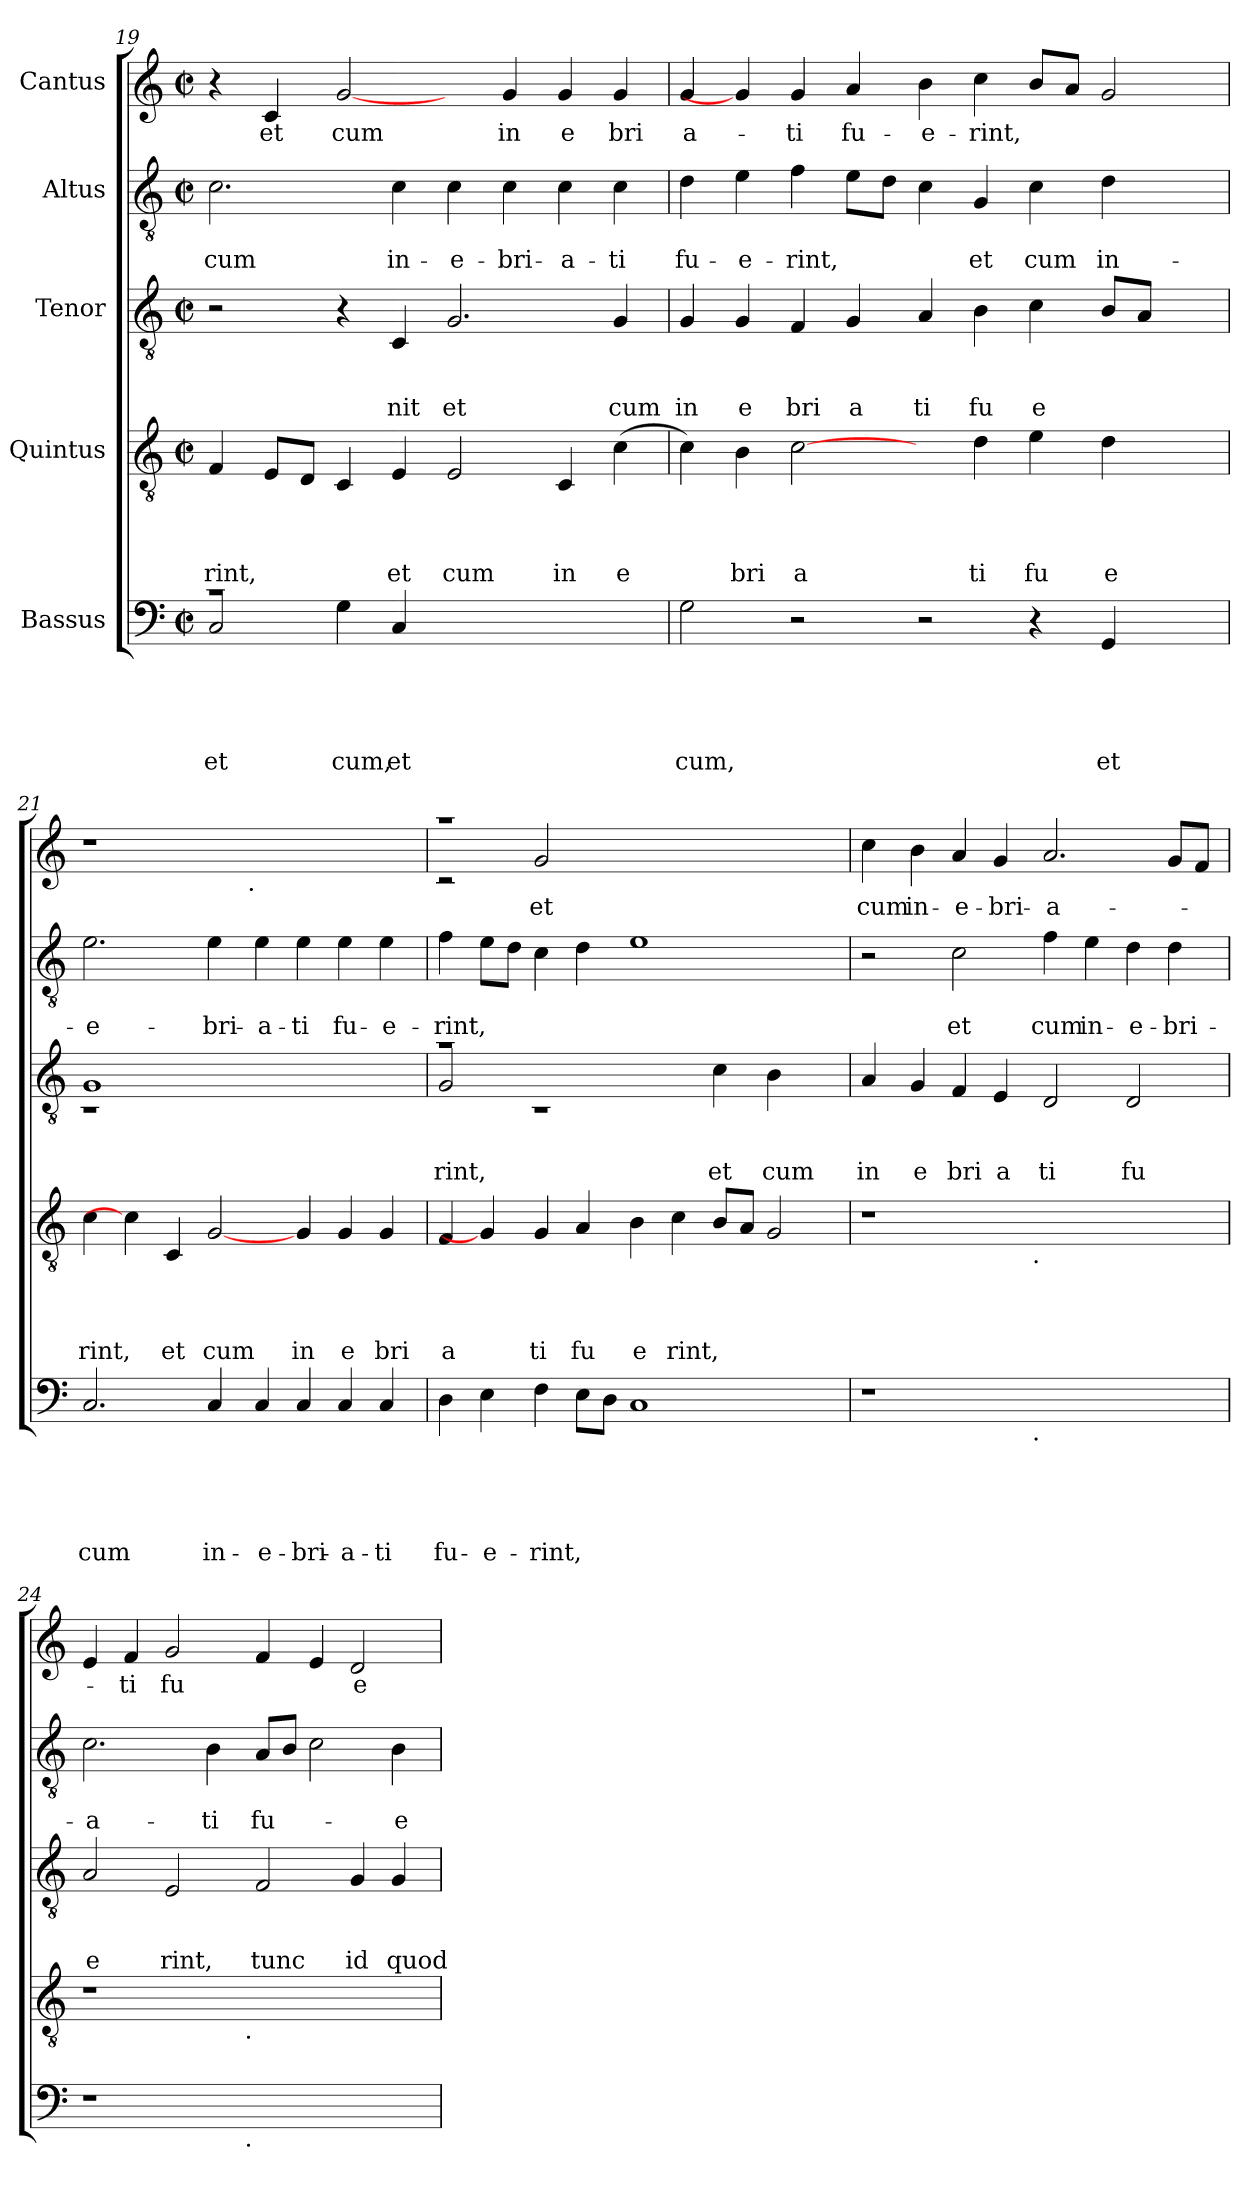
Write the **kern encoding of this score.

**kern	**text	**text	**text	**text	**text	**kern	**text	**text	**text	**text	**kern	**text	**text	**text	**kern	**text	**text	**kern	**text
*part5	*part5	*part5	*part5	*part5	*part5	*part4	*part4	*part4	*part4	*part4	*part3	*part3	*part3	*part3	*part2	*part2	*part2	*part1	*part1
*staff5	*staff5	*staff5	*staff5	*staff5	*staff5	*staff4	*staff4	*staff4	*staff4	*staff4	*staff3	*staff3	*staff3	*staff3	*staff2	*staff2	*staff2	*staff1	*staff1
*I"Bassus	*	*	*	*	*	*I"Quintus	*	*	*	*	*I"Tenor	*	*	*	*I"Altus	*	*	*I"Cantus	*
*clefF4	*	*	*	*	*	*clefGv2	*	*	*	*	*clefGv2	*	*	*	*clefGv2	*	*	*clefG2	*
*k[]	*	*	*	*	*	*k[]	*	*	*	*	*k[]	*	*	*	*k[]	*	*	*k[]	*
*C:	*	*	*	*	*	*C:	*	*	*	*	*C:	*	*	*	*C:	*	*	*C:	*
*M2/2	*	*	*	*	*	*M2/2	*	*	*	*	*M2/2	*	*	*	*M2/2	*	*	*M2/2	*
*met(c|)	*	*	*	*	*	*met(c|)	*	*	*	*	*met(c|)	*	*	*	*met(c|)	*	*	*met(c|)	*
=19	=19	=19	=19	=19	=19	=19	=19	=19	=19	=19	=19	=19	=19	=19	=19	=19	=19	=19	=19
*^	*	*	*	*	*	*	*	*	*	*	*	*	*	*	*	*	*	*	*
!	!	!	!	!	!	!LO:LY:b	!	!	!	!	!LO:LY:b	!	!	!	!	!	!	!LO:LY:b	!	!
1rc	2C/	.	.	.	.	et	4F/	.	.	.	rint,	2r	.	.	.	2.c\	.	cum	4r	.
!	!	!	!	!	!	!	!	!	!	!	!	!	!	!	!	!	!	!	!	!LO:LY:b
.	.	.	.	.	.	.	8E/L	.	.	.	.	.	.	.	.	.	.	.	4c/	et
.	.	.	.	.	.	.	8D/J	.	.	.	.	.	.	.	.	.	.	.	.	.
!	!	!	!	!	!	!LO:LY:b	!	!	!	!	!	!	!	!	!	!	!	!	!	!LO:LY:b
.	4G\	.	.	.	.	cum,	4C/	.	.	.	.	4r	.	.	.	.	.	.	[2g/	cum
!	!	!	!	!	!	!LO:LY:b	!	!	!	!	!LO:LY:b	!	!	!	!LO:LY:b	!	!	!LO:LY:b	!	!
.	4C/	.	.	.	.	et	4E/	.	.	.	et	4C/	.	.	nit	4c\	.	in-	.	.
!	!	!	!	!	!	!	!	!	!	!	!LO:LY:b	!	!	!	!LO:LY:b	!	!	!LO:LY:b	!	!
1ryy	1ryy	.	.	.	.	.	2E/	.	.	.	cum	2.G/	.	.	et	4c\	.	-e-	4ryy	.
!	!	!	!	!	!	!	!	!	!	!	!	!	!	!	!	!	!	!LO:LY:b	!	!LO:LY:b
.	.	.	.	.	.	.	.	.	.	.	.	.	.	.	.	4c\	.	-bri-	4g/	in
!	!	!	!	!	!	!	!	!	!	!	!LO:LY:b	!	!	!	!	!	!	!LO:LY:b	!	!LO:LY:b
.	.	.	.	.	.	.	4C/	.	.	.	in	.	.	.	.	4c\	.	-a-	4g/	e
!	!	!	!	!	!	!	!	!	!	!	!LO:LY:b	!	!	!	!LO:LY:b	!	!	!LO:LY:b	!	!LO:LY:b
.	.	.	.	.	.	.	(>4c\	.	.	.	e	4G/	.	.	cum	4c\	.	-ti	4g/	bri
*v	*v	*	*	*	*	*	*	*	*	*	*	*	*	*	*	*	*	*	*	*
!!LO:LB:g=z
=20	=20	=20	=20	=20	=20	=20	=20	=20	=20	=20	=20	=20	=20	=20	=20	=20	=20	=20	=20
!	!	!	!	!	!LO:LY:b	!	!	!	!	!	!	!	!	!LO:LY:b	!	!	!LO:LY:b	!	!LO:LY:b
2G\	.	.	.	.	cum,	4c\)	.	.	.	.	4G/	.	.	in	4d\	.	fu-	4g/	a-
!	!	!	!	!	!	!	!	!	!	!LO:LY:b	!	!	!	!LO:LY:b	!	!	!LO:LY:b	!	!
.	.	.	.	.	.	4B\	.	.	.	bri	4G/	.	.	e	4e\	.	-e-	4g/]	.
!	!	!	!	!	!	!	!	!	!	!LO:LY:b	!	!	!	!LO:LY:b	!	!	!LO:LY:b	!	!LO:LY:b
2r	.	.	.	.	.	[2c\	.	.	.	a	4F/	.	.	bri	4f\	.	-rint,	4g/	-ti
!	!	!	!	!	!	!	!	!	!	!	!	!	!	!LO:LY:b	!	!	!	!	!LO:LY:b
.	.	.	.	.	.	.	.	.	.	.	4G/	.	.	a	8e\L	.	.	4a/	fu-
.	.	.	.	.	.	.	.	.	.	.	.	.	.	.	8d\J	.	.	.	.
!	!	!	!	!	!	!	!	!	!	!	!	!	!	!LO:LY:b	!	!	!	!	!LO:LY:b
2r	.	.	.	.	.	4ryy	.	.	.	.	4A/	.	.	ti	4c\	.	.	4b\	-e-
!	!	!	!	!	!	!	!	!	!	!LO:LY:b	!	!	!	!LO:LY:b	!	!	!LO:LY:b	!	!LO:LY:b
.	.	.	.	.	.	4d\	.	.	.	ti	4B\	.	.	fu	4G/	.	et	4cc\	-rint,
!	!	!	!	!	!	!	!	!	!	!LO:LY:b	!	!	!	!LO:LY:b	!	!	!LO:LY:b	!	!
4r	.	.	.	.	.	4e\	.	.	.	fu	4c\	.	.	e	4c\	.	cum	8b/L	.
.	.	.	.	.	.	.	.	.	.	.	.	.	.	.	.	.	.	8a/J	.
!	!	!	!	!	!LO:LY:b	!	!	!	!	!LO:LY:b	!	!	!	!	!	!	!LO:LY:b	!	!
4GG/	.	.	.	.	et	4d\	.	.	.	e	8B/L	.	.	.	4d\	.	in-	2g/	.
.	.	.	.	.	.	.	.	.	.	.	8A/J	.	.	.	.	.	.	.	.
4ryy	.	.	.	.	.	4ryy	.	.	.	.	4ryy	.	.	.	4ryy	.	.	.	.
=21	=21	=21	=21	=21	=21	=21	=21	=21	=21	=21	=21	=21	=21	=21	=21	=21	=21	=21	=21
!	!	!	!	!	!LO:LY:b	!	!	!	!	!LO:LY:b	!	!	!	!	!	!	!LO:LY:b	!	!
*	*	*	*	*	*	*	*	*	*	*	*^	*	*	*	*	*	*	*^	*
2.C/	.	.	.	.	cum	4c\	.	.	.	rint,	1G	1rC	.	.	.	2.e\	.	-e-	1r	2ryy	.
.	.	.	.	.	.	4c\]	.	.	.	.	.	.	.	.	.	.	.	.	.	.	.
!	!	!	!	!	!	!	!	!	!	!LO:LY:b	!	!	!	!	!	!	!	!	!	!	!
.	.	.	.	.	.	4C/	.	.	.	et	.	.	.	.	.	.	.	.	.	4ryy	.
!	!	!	!	!	!LO:LY:b	!	!	!	!	!LO:LY:b	!	!	!	!	!	!	!	!LO:LY:b	!	!	!
4C/	.	.	.	.	in-	[2G/	.	.	.	cum	.	.	.	.	.	4e\	.	-bri-	.	8...ryy	.
!	!	!	!	!	!	!	!	!	!	!	!	!	!	!	!	!	!	!	!	!LO:TX:b:t=.	!
.	.	.	.	.	.	.	.	.	.	.	.	.	.	.	.	.	.	.	.	1ryy	.
!	!	!	!	!	!LO:LY:b	!	!	!	!	!	!	!	!	!	!	!	!	!LO:LY:b	!	!	!
4C/	.	.	.	.	-e-	.	.	.	.	.	1ryy	1ryy	.	.	.	4e\	.	-a-	1ryy	.	.
!	!	!	!	!	!LO:LY:b	!	!	!	!	!LO:LY:b	!	!	!	!	!	!	!	!LO:LY:b	!	!	!
4C/	.	.	.	.	-bri-	4G/	.	.	.	in	.	.	.	.	.	4e\	.	-ti	.	.	.
!	!	!	!	!	!LO:LY:b	!	!	!	!	!LO:LY:b	!	!	!	!	!	!	!	!LO:LY:b	!	!	!
4C/	.	.	.	.	-a-	4G/	.	.	.	e	.	.	.	.	.	4e\	.	fu-	.	.	.
!	!	!	!	!	!LO:LY:b	!	!	!	!	!LO:LY:b	!	!	!	!	!	!	!	!LO:LY:b	!	!	!
4C/	.	.	.	.	-ti	4G/	.	.	.	bri	.	.	.	.	.	4e\	.	-e-	.	.	.
.	.	.	.	.	.	.	.	.	.	.	.	.	.	.	.	.	.	.	.	64ryy	.
=22	=22	=22	=22	=22	=22	=22	=22	=22	=22	=22	=22	=22	=22	=22	=22	=22	=22	=22	=22	=22	=22
!	!	!	!	!	!LO:LY:b	!	!	!	!	!LO:LY:b	!	!	!	!	!LO:LY:b	!	!	!LO:LY:b	!	!	!
4D\	.	.	.	.	fu-	4F/	.	.	.	a	1ra	2G/	.	.	rint,	4f\	.	-rint,	1raa	2rc	.
!	!	!	!	!	!LO:LY:b	!	!	!	!	!	!	!	!	!	!	!	!	!	!	!	!
4E\	.	.	.	.	-e-	4G/]	.	.	.	.	.	.	.	.	.	8e\L	.	.	.	.	.
.	.	.	.	.	.	.	.	.	.	.	.	.	.	.	.	8d\J	.	.	.	.	.
!	!	!	!	!	!LO:LY:b	!	!	!	!	!LO:LY:b	!	!	!	!	!	!	!	!	!	!	!LO:LY:b
4F\	.	.	.	.	-rint,	4G/	.	.	.	ti	.	1rC	.	.	.	4c\	.	.	.	2g/	et
!	!	!	!	!	!	!	!	!	!	!LO:LY:b	!	!	!	!	!	!	!	!	!	!	!
8E\L	.	.	.	.	.	4A/	.	.	.	fu	.	.	.	.	.	4d\	.	.	.	.	.
8D\J	.	.	.	.	.	.	.	.	.	.	.	.	.	.	.	.	.	.	.	.	.
!	!	!	!	!	!	!	!	!	!	!LO:LY:b	!	!	!	!	!	!	!	!	!	!	!
1C	.	.	.	.	.	4B\	.	.	.	e	4ryy	.	.	.	.	1e	.	.	1ryy	1ryy	.
!	!	!	!	!	!	!	!	!	!	!LO:LY:b	!	!	!	!	!	!	!	!	!	!	!
.	.	.	.	.	.	4c\	.	.	.	rint,	1ryy	.	.	.	.	.	.	.	.	.	.
!	!	!	!	!	!	!	!	!	!	!	!	!	!	!	!LO:LY:b	!	!	!	!	!	!
.	.	.	.	.	.	8B/L	.	.	.	.	.	4c\	.	.	et	.	.	.	.	.	.
.	.	.	.	.	.	8A/J	.	.	.	.	.	.	.	.	.	.	.	.	.	.	.
!	!	!	!	!	!	!	!	!	!	!	!	!	!	!	!LO:LY:b	!	!	!	!	!	!
.	.	.	.	.	.	2G/	.	.	.	.	.	4B\	.	.	cum	.	.	.	.	.	.
4ryy	.	.	.	.	.	.	.	.	.	.	.	4ryy	.	.	.	4ryy	.	.	4ryy	4ryy	.
=23	=23	=23	=23	=23	=23	=23	=23	=23	=23	=23	=23	=23	=23	=23	=23	=23	=23	=23	=23	=23	=23
!	!	!	!	!	!	!	!	!	!	!	!	!	!	!	!LO:LY:b	!	!	!	!	!	!LO:LY:b
*^	*	*	*	*	*	*^	*	*	*	*	*v	*v	*	*	*	*	*	*	*v	*v	*
1r	2ryy	.	.	.	.	.	1r	2ryy	.	.	.	.	4A/	.	.	in	2r	.	.	4cc\	cum
!	!	!	!	!	!	!	!	!	!	!	!	!	!	!	!	!LO:LY:b	!	!	!	!	!LO:LY:b
.	.	.	.	.	.	.	.	.	.	.	.	.	4G/	.	.	e	.	.	.	4b\	in-
!	!	!	!	!	!	!	!	!	!	!	!	!	!	!	!	!LO:LY:b	!	!	!LO:LY:b	!	!LO:LY:b
.	4...ryy	.	.	.	.	.	.	4...ryy	.	.	.	.	4F/	.	.	bri	2c\	.	et	4a/	-e-
!	!	!	!	!	!	!	!	!	!	!	!	!	!	!	!	!LO:LY:b	!	!	!	!	!LO:LY:b
.	.	.	.	.	.	.	.	.	.	.	.	.	4E/	.	.	a	.	.	.	4g/	-bri-
!	!	!	!	!	!	!	!	!LO:TX:b:t=.	!	!	!	!	!	!	!	!	!	!	!	!	!
!	!LO:TX:b:t=.	!	!	!	!	!	!	!	!	!	!	!	!	!	!	!	!	!	!	!	!
.	1ryy	.	.	.	.	.	.	1ryy	.	.	.	.	.	.	.	.	.	.	.	.	.
!	!	!	!	!	!	!	!	!	!	!	!	!	!	!	!	!LO:LY:b	!	!	!LO:LY:b	!	!LO:LY:b
1ryy	.	.	.	.	.	.	1ryy	.	.	.	.	.	2D/	.	.	ti	4f\	.	cum	2.a/	-a-
!	!	!	!	!	!	!	!	!	!	!	!	!	!	!	!	!	!	!	!LO:LY:b	!	!
.	.	.	.	.	.	.	.	.	.	.	.	.	.	.	.	.	4e\	.	in-	.	.
!	!	!	!	!	!	!	!	!	!	!	!	!	!	!	!	!LO:LY:b	!	!	!LO:LY:b	!	!
.	.	.	.	.	.	.	.	.	.	.	.	.	2D/	.	.	fu	4d\	.	-e-	.	.
!	!	!	!	!	!	!	!	!	!	!	!	!	!	!	!	!	!	!	!LO:LY:b	!	!
.	.	.	.	.	.	.	.	.	.	.	.	.	.	.	.	.	4d\	.	-bri-	8g/L	.
.	.	.	.	.	.	.	.	.	.	.	.	.	.	.	.	.	.	.	.	8f/J	.
.	32ryy	.	.	.	.	.	.	32ryy	.	.	.	.	.	.	.	.	.	.	.	.	.
!!LO:LB:g=z
=24	=24	=24	=24	=24	=24	=24	=24	=24	=24	=24	=24	=24	=24	=24	=24	=24	=24	=24	=24	=24	=24
!	!	!	!	!	!	!	!	!	!	!	!	!	!	!	!	!LO:LY:b	!	!	!LO:LY:b	!	!
1r	2ryy	.	.	.	.	.	1r	2ryy	.	.	.	.	2A/	.	.	e	2.c\	.	-a-	4e/	.
!	!	!	!	!	!	!	!	!	!	!	!	!	!	!	!	!	!	!	!	!	!LO:LY:b
.	.	.	.	.	.	.	.	.	.	.	.	.	.	.	.	.	.	.	.	4f/	-ti
!	!	!	!	!	!	!	!	!	!	!	!	!	!	!	!	!LO:LY:b	!	!	!	!	!LO:LY:b
.	4...ryy	.	.	.	.	.	.	4...ryy	.	.	.	.	2E/	.	.	rint,	.	.	.	2g/	fu
!	!	!	!	!	!	!	!	!	!	!	!	!	!	!	!	!	!	!	!LO:LY:b	!	!
.	.	.	.	.	.	.	.	.	.	.	.	.	.	.	.	.	4B\	.	-ti	.	.
!	!	!	!	!	!	!	!	!LO:TX:b:t=.	!	!	!	!	!	!	!	!	!	!	!	!	!
!	!LO:TX:b:t=.	!	!	!	!	!	!	!	!	!	!	!	!	!	!	!	!	!	!	!	!
.	1ryy	.	.	.	.	.	.	1ryy	.	.	.	.	.	.	.	.	.	.	.	.	.
!	!	!	!	!	!	!	!	!	!	!	!	!	!	!	!	!LO:LY:b	!	!	!LO:LY:b	!	!
1ryy	.	.	.	.	.	.	1ryy	.	.	.	.	.	2F/	.	.	tunc	8A/L	.	fu-	4f/	.
.	.	.	.	.	.	.	.	.	.	.	.	.	.	.	.	.	8B/J	.	.	.	.
.	.	.	.	.	.	.	.	.	.	.	.	.	.	.	.	.	2c\	.	.	4e/	.
!	!	!	!	!	!	!	!	!	!	!	!	!	!	!	!	!LO:LY:b	!	!	!	!	!LO:LY:b
.	.	.	.	.	.	.	.	.	.	.	.	.	4G/	.	.	id	.	.	.	2d/	e
!	!	!	!	!	!	!	!	!	!	!	!	!	!	!	!	!LO:LY:b	!	!	!LO:LY:b	!	!
.	.	.	.	.	.	.	.	.	.	.	.	.	4G/	.	.	quod	4B\	.	-e-	.	.
.	32ryy	.	.	.	.	.	.	32ryy	.	.	.	.	.	.	.	.	.	.	.	.	.
*v	*v	*	*	*	*	*	*	*	*	*	*	*	*	*	*	*	*	*	*	*	*
*	*	*	*	*	*	*v	*v	*	*	*	*	*	*	*	*	*	*	*	*	*
=	=	=	=	=	=	=	=	=	=	=	=	=	=	=	=	=	=	=	=
*-	*-	*-	*-	*-	*-	*-	*-	*-	*-	*-	*-	*-	*-	*-	*-	*-	*-	*-	*-
